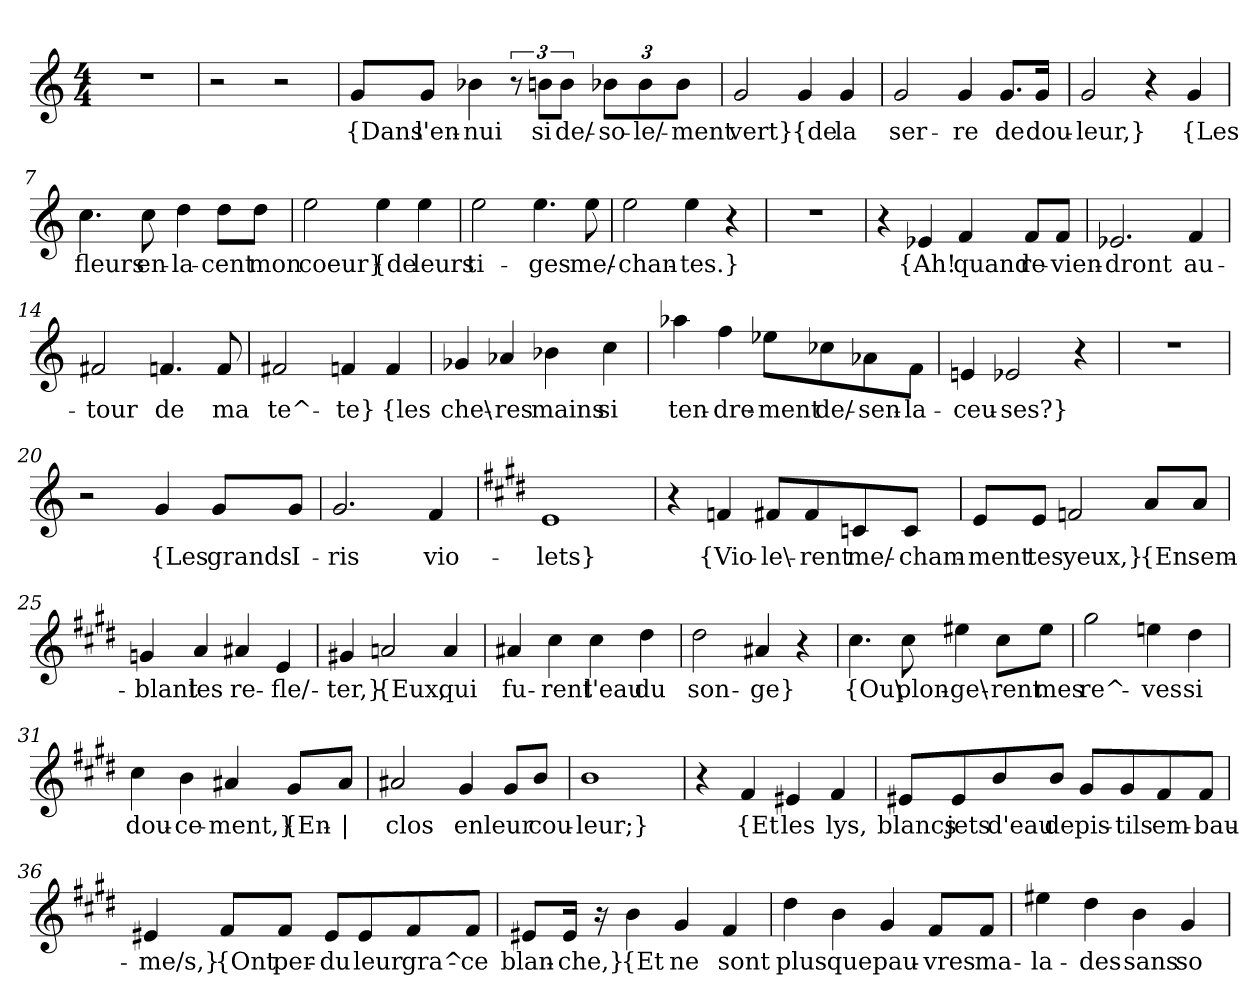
**kern	**text
*part1	*part1
*staff1	*staff1
*clefG2	*
*k[]	*
*M4/4	*
=1	=1
1r	.
=2	=2
2r	.
2r	.
=3	=3
!	!LO:LY:b
8g/L	{Dans
!	!LO:LY:b
8g/J	l'en-
!	!LO:LY:b
4b-X\	-nui
12r	.
!	!LO:LY:b
12bn\L	si
!	!LO:LY:b
12b\J	de/-
*Xbrackettup	*
!	!LO:LY:b
12b-X\L	-so-
!	!LO:LY:b
12b-\	-le/-
!	!LO:LY:b
12b-\J	-ment
=4	=4
!	!LO:LY:b
2g/	vert}
!	!LO:LY:b
4g/	{de
!	!LO:LY:b
4g/	la
=5	=5
!	!LO:LY:b
2g/	ser-
!	!LO:LY:b
4g/	-re
!	!LO:LY:b
8.g/L	de
!	!LO:LY:b
16g/Jk	dou-
=6	=6
!	!LO:LY:b
2g/	-leur,}
4r	.
!	!LO:LY:b
4g/	{Les
!!LO:LB:g=z
=7	=7
!	!LO:LY:b
4.cc\	fleurs
!	!LO:LY:b
8cc\	en-
!	!LO:LY:b
4dd\	-la-
!	!LO:LY:b
8dd\L	-cent
!	!LO:LY:b
8dd\J	mon
=8	=8
!	!LO:LY:b
2ee\	coeur}
!	!LO:LY:b
4ee\	{de
!	!LO:LY:b
4ee\	leurs
=9	=9
!	!LO:LY:b
2ee\	ti-
!	!LO:LY:b
4.ee\	-ges
!	!LO:LY:b
8ee\	me/-
=10	=10
!	!LO:LY:b
2ee\	-chan-
!	!LO:LY:b
4ee\	-tes.}
4r	.
=11	=11
1r	.
=12	=12
4r	.
!	!LO:LY:b
4e-X/	{Ah!
!	!LO:LY:b
4f/	quand
!	!LO:LY:b
8f/L	re-
!	!LO:LY:b
8f/J	-vien-
!!LO:LB:g=z
=13	=13
!	!LO:LY:b
2.e-X/	-dront
!	!LO:LY:b
4f/	au-
=14	=14
!	!LO:LY:b
2f#X/	-tour
!	!LO:LY:b
4.fn/	de
!	!LO:LY:b
8f/	ma
=15	=15
!	!LO:LY:b
2f#X/	te^-
!	!LO:LY:b
4fn/	-te}
!	!LO:LY:b
4f/	{les
=16	=16
!	!LO:LY:b
4g-X/	che\-
!	!LO:LY:b
4a-X/	-res
!	!LO:LY:b
4b-X\	mains
!	!LO:LY:b
4cc\	si
=17	=17
!	!LO:LY:b
4aa-X\	ten-
!	!LO:LY:b
4ff\	-dre-
!	!LO:LY:b
8ee-X\L	-ment
!	!LO:LY:b
8cc-X\	de/-
!	!LO:LY:b
8a-X\	-sen-
!	!LO:LY:b
8f\J	-la-
=18	=18
!	!LO:LY:b
4en/	-ceu-
!	!LO:LY:b
2e-X/	-ses?}
4r	.
!!LO:LB:g=z
=19	=19
1r	.
=20	=20
2r	.
!	!LO:LY:b
4g/	{Les
!	!LO:LY:b
8g/L	grands
!	!LO:LY:b
8g/J	I-
=21	=21
!	!LO:LY:b
2.g/	-ris
!	!LO:LY:b
4f/	vio-
=22	=22
*k[f#c#g#d#]	*
!	!LO:LY:b
1e	-lets}
=23	=23
4r	.
!	!LO:LY:b
4fn/	{Vio-
!	!LO:LY:b
8f#X/L	-le\-
!	!LO:LY:b
8f#/	-rent
!	!LO:LY:b
8cn/	me/-
!	!LO:LY:b
8c/J	-cham-
=24	=24
!	!LO:LY:b
8e/L	-ment
!	!LO:LY:b
8e/J	tes
!	!LO:LY:b
2fn/	yeux,}
!	!LO:LY:b
8a/L	{En
!	!LO:LY:b
8a/J	sem-
!!LO:LB:g=z
=25	=25
!	!LO:LY:b
4gn/	-blant
!	!LO:LY:b
4a/	les
!	!LO:LY:b
4a#X/	re-
!	!LO:LY:b
4e/	-fle/-
=26	=26
!	!LO:LY:b
4g#X/	-ter,}
!	!LO:LY:b
2an/	{Eux,
!	!LO:LY:b
4a/	qui
=27	=27
!	!LO:LY:b
4a#X/	fu-
!	!LO:LY:b
4cc#\	-rent
!	!LO:LY:b
4cc#\	l'eau
!	!LO:LY:b
4dd#\	du
=28	=28
!	!LO:LY:b
2dd#\	son-
!	!LO:LY:b
4a#X/	-ge}
4r	.
=29	=29
!	!LO:LY:b
4.cc#\	{Ou\
!	!LO:LY:b
8cc#\	plon-
!	!LO:LY:b
4ee#X\	-ge\-
!	!LO:LY:b
8cc#\L	-rent
!	!LO:LY:b
8ee#\J	mes
!!LO:LB:g=z
=30	=30
!	!LO:LY:b
2gg#\	re^-
!	!LO:LY:b
4een\	-ves
!	!LO:LY:b
4dd#\	si
=31	=31
!	!LO:LY:b
4cc#\	dou-
!	!LO:LY:b
4b\	-ce-
!	!LO:LY:b
4a#X/	-ment,}
!	!LO:LY:b
8g#/L	{En-
!	!LO:LY:b
8a#/J	|
=32	=32
!	!LO:LY:b
2a#X/	-clos
!	!LO:LY:b
4g#/	en
!	!LO:LY:b
8g#/L	leur
!	!LO:LY:b
8b/J	cou-
=33	=33
!	!LO:LY:b
1b	-leur;}
=34	=34
4r	.
!	!LO:LY:b
4f#/	{Et
!	!LO:LY:b
4e#X/	les
!	!LO:LY:b
4f#/	lys,
!!LO:LB:g=z
=35	=35
!	!LO:LY:b
8e#X/L	blancs
!	!LO:LY:b
8e#/	jets
!	!LO:LY:b
8b/	d'eau
!	!LO:LY:b
8b/J	de
!	!LO:LY:b
8g#/L	pis-
!	!LO:LY:b
8g#/	-tils
!	!LO:LY:b
8f#/	em-
!	!LO:LY:b
8f#/J	-bau-
=36	=36
!	!LO:LY:b
4e#X/	-me/s,}
!	!LO:LY:b
8f#/L	{Ont
!	!LO:LY:b
8f#/J	per-
!	!LO:LY:b
8e#/L	-du
!	!LO:LY:b
8e#/	leur
!	!LO:LY:b
8f#/	gra^-
!	!LO:LY:b
8f#/J	-ce
=37	=37
!	!LO:LY:b
8e#X/L	blan-
!	!LO:LY:b
16e#/Jk	-che,}
16r	.
!	!LO:LY:b
4b\	{Et
!	!LO:LY:b
4g#/	ne
!	!LO:LY:b
4f#/	sont
!!LO:LB:g=z
=38	=38
!	!LO:LY:b
4dd#\	plus
!	!LO:LY:b
4b\	que
!	!LO:LY:b
4g#/	pau-
!	!LO:LY:b
8f#/L	-vres
!	!LO:LY:b
8f#/J	ma-
=39	=39
!	!LO:LY:b
4ee#X\	-la-
!	!LO:LY:b
4dd#\	-des
!	!LO:LY:b
4b\	sans
!	!LO:LY:b
4g#/	so-
=	=
*-	*-
